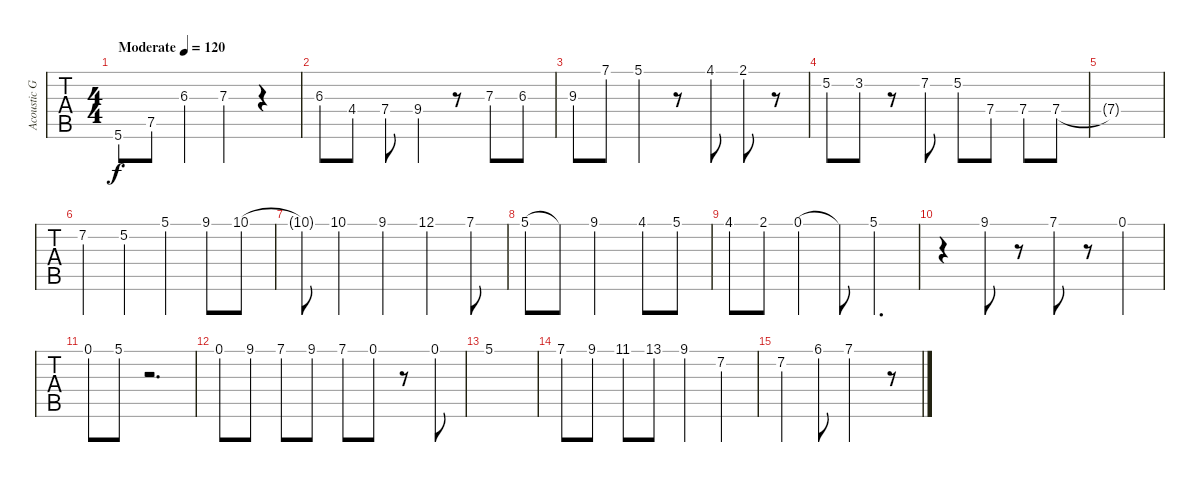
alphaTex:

\track ("Acoustic Guitar" "Acoustic G") {instrument acousticguitarsteel}
\staff {tabs}
\tuning (E4 B3 G3 D3 A2 E2) {hide}
\ts (4 4)
\tempo (120 "Moderate")
\clef g2
\ks c
5.6.8{dy f instrument acousticguitarsteel} 7.5.8 6.3.4 7.3.4 r.4 |
6.3.8 4.4.8 7.4.8 9.4.4 r.8 7.3.8 6.3.8 |
9.3.8 7.1.8 5.1.4 r.8 4.1.8 2.1.8 r.8 |
5.2.8 3.2.8 r.8 7.2.8 5.2.8 7.4.8 7.4.8 7.4.8 |
7.4{t}.1 |
7.2.4 5.2.4 5.1.4 9.1.8 10.1.8 |
10.1{t}.8 10.1.4 9.1.4 12.1.4 7.1.8 |
5.1.8 5.1{t}.8 9.1.2 4.1.8 5.1.8 |
4.1.8 2.1.8 0.1.4 0.1{t}.8 5.1.4{d} |
r.4 9.1.8 r.8 7.1.8 r.8 0.1.4 |
0.1.8 5.1.8 r.2{d} |
0.1.8 9.1.8 7.1.8 9.1.8 7.1.8 0.1.8 r.8 0.1.8 |
5.1.1 |
7.1.8 9.1.8 11.1.8 13.1.8 9.1.4 7.2.4 |
7.2.4 6.1.8 7.1.2 r.8
